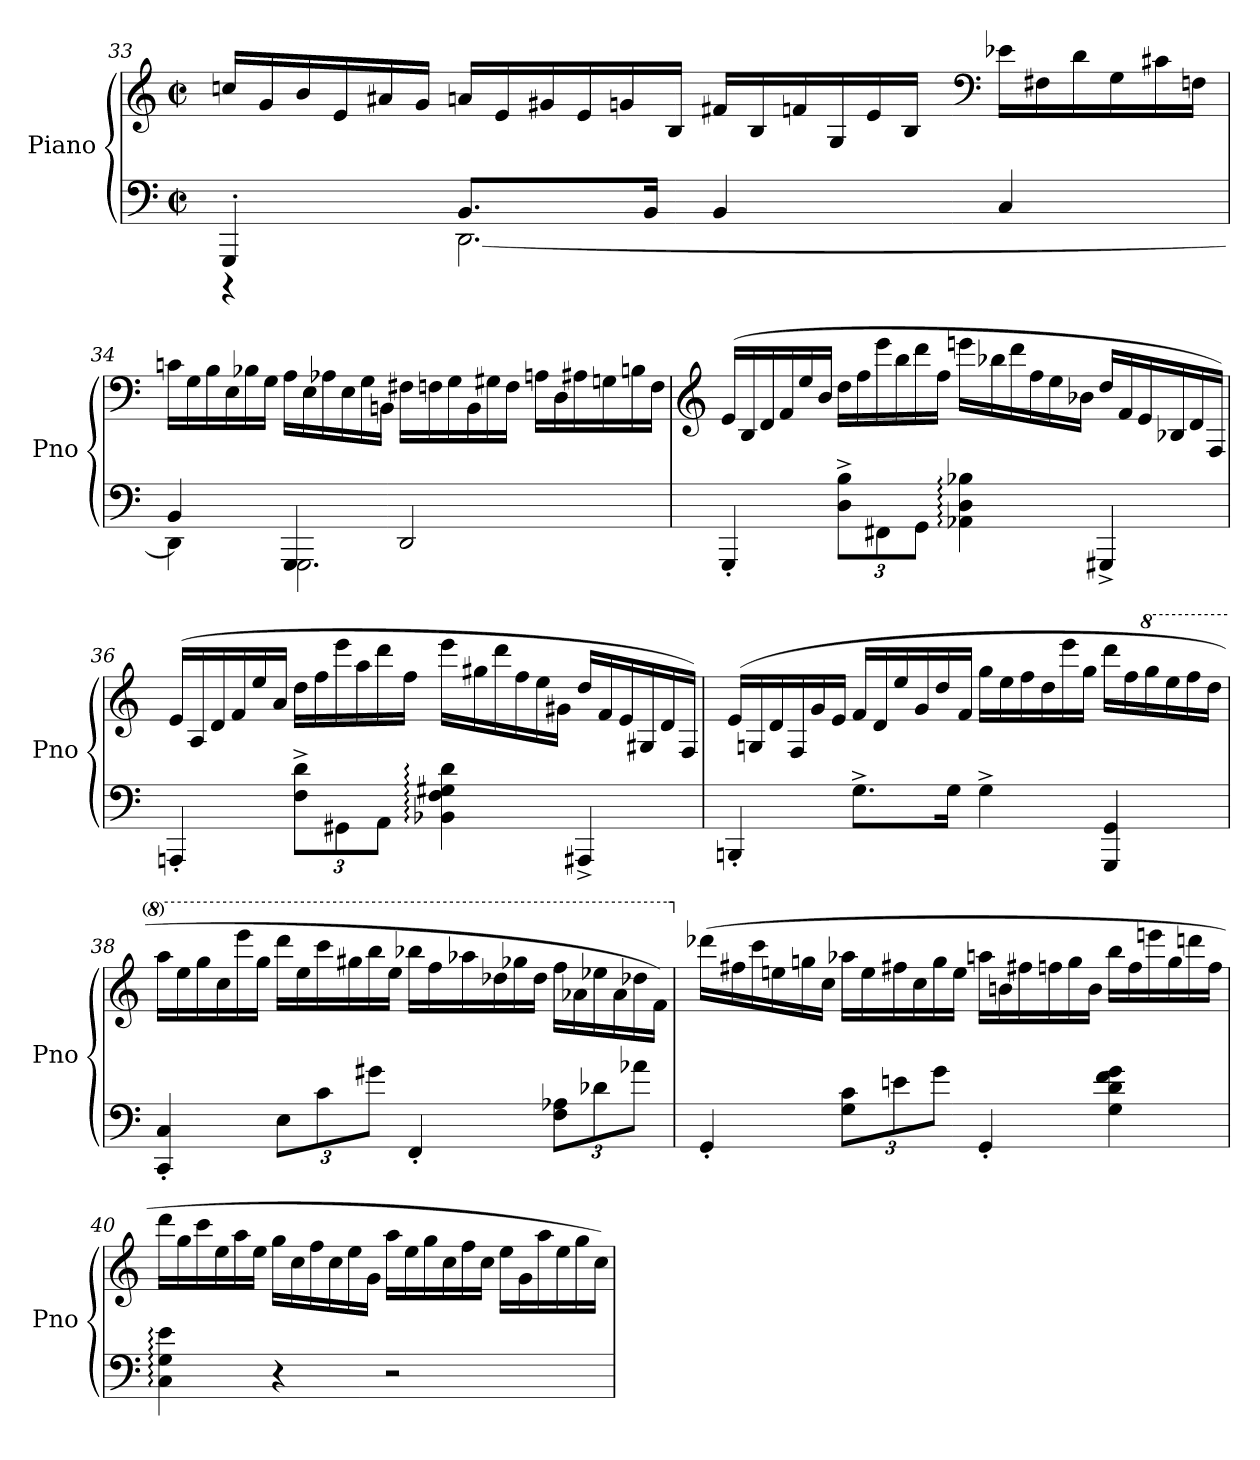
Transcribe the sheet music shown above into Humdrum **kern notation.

**kern	**kern
*part1	*part1
*staff2	*staff1
*I"Piano	*
*I'Pno	*
!!LO:LB:g=z
*clefF4	*clefG2
*k[]	*k[]
*M4/4	*M4/4
*met(c|)	*met(c|)
=33	=33
*^	*
*	*	*Xtuplet
4GGG'/	4r	24ccn/LL
.	.	24g/
.	.	24b/
.	.	24e/
.	.	24a#X/
.	.	24g/JJ
8.BB/L	[2.DD\	24an/LL
.	.	24e/
.	.	24g#X/
.	.	24e/
.	.	24gn/
16BB/Jk	.	.
.	.	24B/JJ
4BB/	.	24f#X/LL
.	.	24B/
.	.	24fn/
.	.	24G/
.	.	24e/
.	.	24B/JJ
*	*	*clefF4
4C/	.	24e-X\LL
.	.	24F#X\
.	.	24d\
.	.	24G\
.	.	24c#X\
.	.	24Fn\JJ
!!LO:LB:g=z
=34	=34	=34
4BB/	4DD\]	24cn\LL
.	.	24G\
.	.	24B\
.	.	24E\
.	.	24B-X\
.	.	24G\JJ
4GGG/	2.GGG\	24A\LL
.	.	24E\
.	.	24A-X\
.	.	24E\
.	.	24G\
.	.	24BBn\JJ
2DD/	.	24F#X\LL
.	.	24Fn\
.	.	24G\
.	.	24BB\
.	.	24G#X\
.	.	24F\JJ
.	.	24An\LL
.	.	24D\
.	.	24A#X\
.	.	24Gn\
.	.	24Bn\
.	.	24F\JJ
*v	*v	*
!!LO:PB:g=z
=35	=35
*	*clefG2
4GGG'/	(>24e/LL
.	24B/
.	24d/
.	24f/
.	24ee/
.	24b/JJ
*Xbrackettup	*
12D\^ 12B\^L	24dd\LL
.	24ff\
12FF#X\	24eee\
.	24bb\
12GG\J	24ddd\
.	24ff\JJ
4AA-X\: 4D\: 4B-X\:	24eeen\LL
.	24bb-X\
.	24ddd\
.	24ff\
.	24ee\
.	24b-X\JJ
4GGG#X^/	24dd/LL
.	24f/
.	24e/
.	24B-X/
.	24d/
.	24F/JJ)
=36	=36
4AAAn'/	(>24e/LL
.	24A/
.	24d/
.	24f/
.	24ee/
.	24a/JJ
12F\^ 12d\^L	24dd\LL
.	24ff\
12GG#X\	24eee\
.	24aa\
12AA\J	24ddd\
.	24ff\JJ
4BB-X\: 4F\: 4G#X\: 4d\:	24eee\LL
.	24gg#X\
.	24ddd\
.	24ff\
.	24ee\
.	24g#X\JJ
4AAA#X^/	24dd/LL
.	24f/
.	24e/
.	24G#X/
.	24d/
.	24F/JJ)
!!LO:LB:g=z
=37	=37
4BBBn'/	(>24e/LL
.	24Gn/
.	24d/
.	24F/
.	24g/
.	24e/JJ
8.G^\L	24f/LL
.	24d/
.	24ee/
.	24g/
.	24dd/
16G\Jk	.
.	24f/JJ
4G^\	24gg\LL
.	24ee\
.	24ff\
.	24dd\
.	24eee\
.	24gg\JJ
4GGG/ 4GG/	24ddd\LL
.	24ff\
*	*8va
.	24ggg\
.	24eee\
.	24fff\
.	24ddd\JJ
=38	=38
4CC/' 4C/'	24aaa\LL
.	24eee\
.	24ggg\
.	24ccc\
.	24eeee\
.	24ggg\JJ
12E\L	24dddd\LL
.	24eee\
12c\	24cccc\
.	24ggg#X\
12g#X\J	24bbb\
.	24eee\JJ
4FF'/	24bbb-X\LL
.	24fff\
.	24aaa-X\
.	24ddd-X\
.	24ggg-X\
.	24ddd-\JJ
12F\ 12A-X\L	24fff\LL
.	24aa-X\
12d-X\	24eee-X\
.	24aa-\
12a-X\J	24ddd-X\
.	24ff\JJ)
!!LO:LB:g=z
=39	=39
*	*X8va
4GG'/	(>24ddd-X\LL
.	24ff#X\
.	24ccc\
.	24een\
.	24ggn\
.	24cc\JJ
12G\ 12c\L	24aa-X\LL
.	24ee\
12en\	24ff#X\
.	24cc\
12g\J	24gg\
.	24ee\JJ
4GG'/	24aan\LL
.	24bn\
.	24ff#X\
.	24ffn\
.	24gg\
.	24b\JJ
4G\ 4d\ 4f\ 4g\	24bb\LL
.	24ff\
.	24eeen\
.	24gg\
.	24dddn\
.	24ff\JJ
=40	=40
4C\: 4G\: 4e\:	24ddd\LL
.	24gg\
.	24ccc\
.	24ee\
.	24aa\
.	24ee\JJ
4r	24gg\LL
.	24cc\
.	24ff\
.	24cc\
.	24ee\
.	24g\JJ
2r	24aa\LL
.	24ee\
.	24gg\
.	24cc\
.	24ff\
.	24cc\JJ
.	24ee\LL
.	24g\
.	24aa\
.	24ee\
.	24gg\
.	24cc\JJ)
=	=
*-	*-
